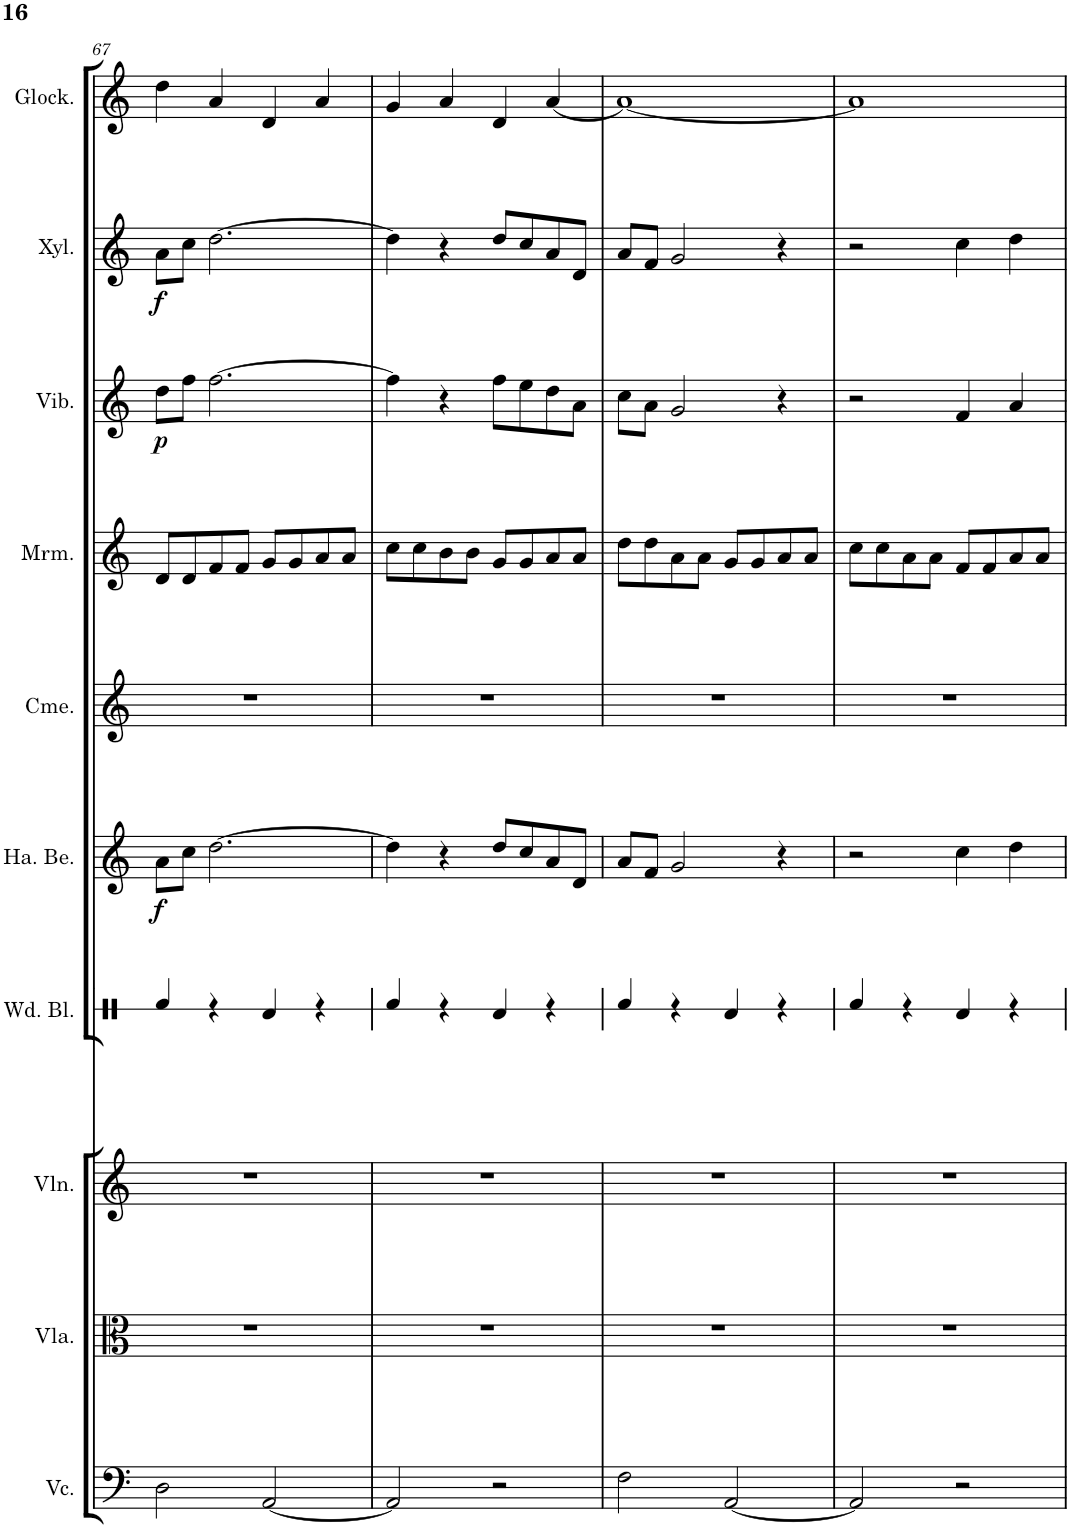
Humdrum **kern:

**kern	**kern	**kern	**kern	**kern	**dynam	**kern	**kern	**kern	**dynam	**kern	**dynam	**kern
*part10	*part9	*part8	*part7	*part6	*part6	*part5	*part4	*part3	*part3	*part2	*part2	*part1
*staff10	*staff9	*staff8	*staff7	*staff6	*staff6	*staff5	*staff4	*staff3	*staff3	*staff2	*staff2	*staff1
*I"大提琴	*I"中提琴	*I"小提琴	*I"盒棒	*I"手摇铃	*	*I"管钟	*I"马林巴琴	*I"颤音琴	*	*I"木琴	*	*I"钟琴
!!LO:PB:g=z
*clefF4	*clefC3	*clefG2	*clefX	*clefG2	*	*clefG2	*clefG2	*clefG2	*	*clefG2	*	*clefG2
*	*	*	*	*Trd-7c-12	*	*	*	*	*	*Trd-7c-12	*	*Trd-14c-24
*k[]	*k[]	*k[]	*k[]	*k[]	*	*k[]	*k[]	*k[]	*	*k[]	*	*k[]
*M4/4	*M4/4	*M4/4	*M4/4	*M4/4	*	*M4/4	*M4/4	*M4/4	*	*M4/4	*	*M4/4
=67	=67	=67	=67	=67	=67	=67	=67	=67	=67	=67	=67	=67
!	!	!	!	!	!LO:DY:b	!	!	!	!LO:DY:b	!	!LO:DY:b	!
2D\	1r	1r	4Rf/	8a\L	f	1r	8d/L	8dd\L	p	8a\L	f	4dd\
.	.	.	.	8cc\J	.	.	8d/	8ff\J	.	8cc\J	.	.
.	.	.	4r	[2.dd\	.	.	8f/	[2.ff\	.	[2.dd\	.	4a/
.	.	.	.	.	.	.	8f/J	.	.	.	.	.
[2AA/	.	.	4Rd/	.	.	.	8g/L	.	.	.	.	4d/
.	.	.	.	.	.	.	8g/	.	.	.	.	.
.	.	.	4r	.	.	.	8a/	.	.	.	.	4a/
.	.	.	.	.	.	.	8a/J	.	.	.	.	.
=68	=68	=68	=68	=68	=68	=68	=68	=68	=68	=68	=68	=68
2AA/]	1r	1r	4Rf/	4dd\]	.	1r	8cc\L	4ff\]	.	4dd\]	.	4g/
.	.	.	.	.	.	.	8cc\	.	.	.	.	.
.	.	.	4r	4r	.	.	8b\	4r	.	4r	.	4a/
.	.	.	.	.	.	.	8b\J	.	.	.	.	.
2r	.	.	4Rd/	8dd/L	.	.	8g/L	8ff\L	.	8dd/L	.	4d/
.	.	.	.	8cc/	.	.	8g/	8ee\	.	8cc/	.	.
.	.	.	4r	8a/	.	.	8a/	8dd\	.	8a/	.	[4a/
.	.	.	.	8d/J	.	.	8a/J	8a\J	.	8d/J	.	.
=69	=69	=69	=69	=69	=69	=69	=69	=69	=69	=69	=69	=69
2F\	1r	1r	4Rf/	8a/L	.	1r	8dd\L	8cc\L	.	8a/L	.	1a_
.	.	.	.	8f/J	.	.	8dd\	8a\J	.	8f/J	.	.
.	.	.	4r	2g/	.	.	8a\	2g/	.	2g/	.	.
.	.	.	.	.	.	.	8a\J	.	.	.	.	.
[2AA/	.	.	4Rd/	.	.	.	8g/L	.	.	.	.	.
.	.	.	.	.	.	.	8g/	.	.	.	.	.
.	.	.	4r	4r	.	.	8a/	4r	.	4r	.	.
.	.	.	.	.	.	.	8a/J	.	.	.	.	.
=70	=70	=70	=70	=70	=70	=70	=70	=70	=70	=70	=70	=70
2AA/]	1r	1r	4Rf/	2r	.	1r	8cc\L	2r	.	2r	.	1a]
.	.	.	.	.	.	.	8cc\	.	.	.	.	.
.	.	.	4r	.	.	.	8a\	.	.	.	.	.
.	.	.	.	.	.	.	8a\J	.	.	.	.	.
2r	.	.	4Rd/	4cc\	.	.	8f/L	4f/	.	4cc\	.	.
.	.	.	.	.	.	.	8f/	.	.	.	.	.
.	.	.	4r	4dd\	.	.	8a/	4a/	.	4dd\	.	.
.	.	.	.	.	.	.	8a/J	.	.	.	.	.
=	=	=	=	=	=	=	=	=	=	=	=	=
*-	*-	*-	*-	*-	*-	*-	*-	*-	*-	*-	*-	*-
